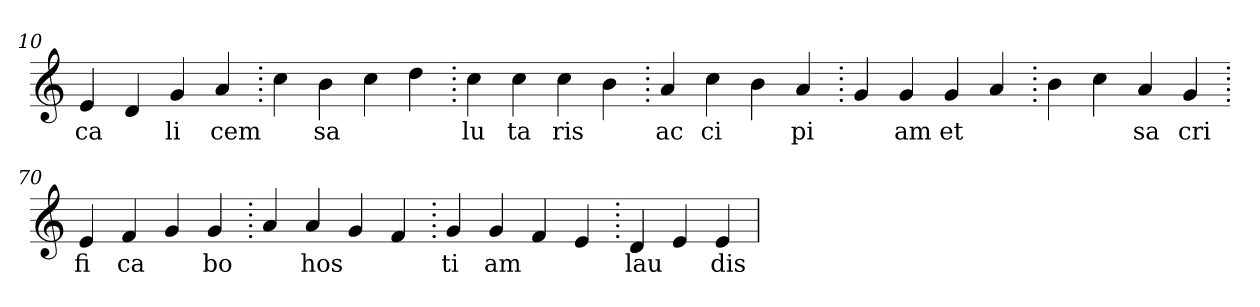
**kern	**text
*part1	*part1
*staff1	*staff1
*clefG2	*
=10.	=10.
4e	ca
4d	.
4g	li
4a	cem
=20.	=20.
4cc	.
4b	sa
4cc	.
4dd	.
=30.	=30.
4cc	lu
4cc	ta
4cc	ris
4b	.
=40.	=40.
4a	ac
4cc	ci
4b	.
4a	pi
=50.	=50.
4g	.
4g	am
4g	et
4a	.
=60.	=60.
4b	.
4cc	.
4a	sa
4g	cri
=70.	=70.
4e	fi
4f	ca
4g	.
4g	bo
=80.	=80.
4a	.
4a	hos
4g	.
4f	.
=90.	=90.
4g	ti
4g	am
4f	.
4e	.
=100.	=100.
4d	lau
4e	.
4e	dis
=	=
*-	*-
